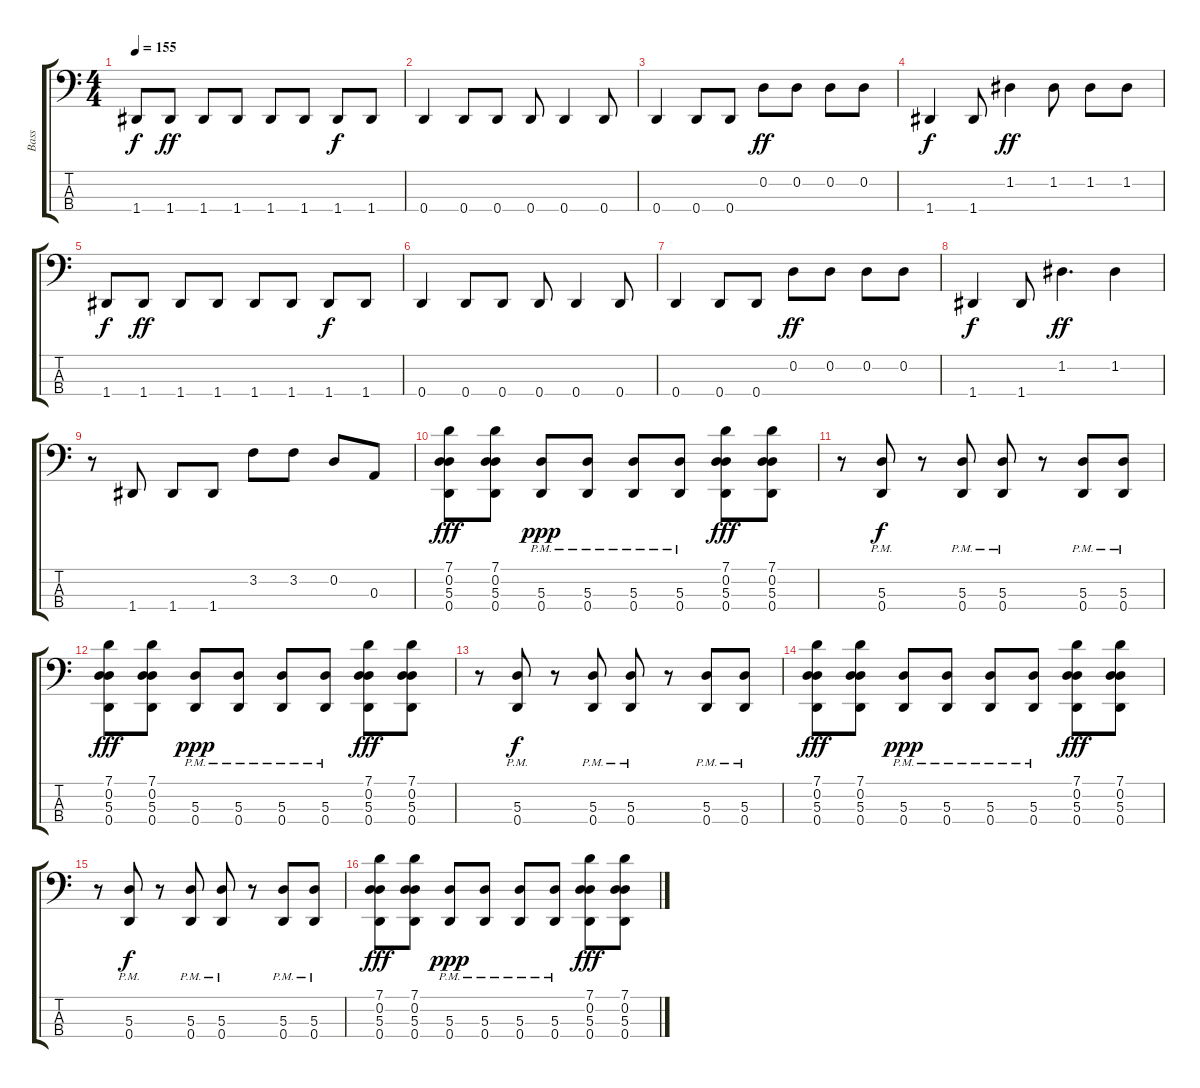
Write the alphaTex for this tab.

\track ("Bass                " "Bass      ") {instrument electricbasspick}
\staff {score tabs}
\tuning (G2 D2 A1 D1) {hide}
\ts (4 4)
\tempo 155
\clef f4
\ks c
1.4.8{dy f} 1.4.8{dy ff} 1.4.8 1.4.8 1.4.8 1.4.8 1.4.8{dy f} 1.4.8 |
0.4.4 0.4.8 0.4.8 0.4.8 0.4.4 0.4.8 |
0.4.4 0.4.8 0.4.8 0.2.8{dy ff} 0.2.8 0.2.8 0.2.8 |
1.4.4{dy f} 1.4.8 1.2.4{dy ff} 1.2.8 1.2.8 1.2.8 |
1.4.8{dy f} 1.4.8{dy ff} 1.4.8 1.4.8 1.4.8 1.4.8 1.4.8{dy f} 1.4.8 |
0.4.4 0.4.8 0.4.8 0.4.8 0.4.4 0.4.8 |
0.4.4 0.4.8 0.4.8 0.2.8{dy ff} 0.2.8 0.2.8 0.2.8 |
1.4.4{dy f} 1.4.8 1.2.4{d dy ff} 1.2.4 |
r.8 1.4.8 1.4.8 1.4.8 3.2.8 3.2.8 0.2.8 0.3.8 |
(7.1 0.2 5.3 0.4).8{dy fff} (7.1 0.2 5.3 0.4).8 (5.3{pm} 0.4{pm}).8{dy ppp} (5.3{pm} 0.4{pm}).8 (5.3{pm} 0.4{pm}).8 (5.3{pm} 0.4{pm}).8 (7.1 0.2 5.3 0.4).8{dy fff} (7.1 0.2 5.3 0.4).8 |
r.8 (5.3{pm} 0.4{pm}).8{dy f} r.8 (5.3{pm} 0.4{pm}).8 (5.3{pm} 0.4{pm}).8 r.8 (5.3{pm} 0.4{pm}).8 (5.3{pm} 0.4{pm}).8 |
(7.1 0.2 5.3 0.4).8{dy fff} (7.1 0.2 5.3 0.4).8 (5.3{pm} 0.4{pm}).8{dy ppp} (5.3{pm} 0.4{pm}).8 (5.3{pm} 0.4{pm}).8 (5.3{pm} 0.4{pm}).8 (7.1 0.2 5.3 0.4).8{dy fff} (7.1 0.2 5.3 0.4).8 |
r.8 (5.3{pm} 0.4{pm}).8{dy f} r.8 (5.3{pm} 0.4{pm}).8 (5.3{pm} 0.4{pm}).8 r.8 (5.3{pm} 0.4{pm}).8 (5.3{pm} 0.4{pm}).8 |
(7.1 0.2 5.3 0.4).8{dy fff} (7.1 0.2 5.3 0.4).8 (5.3{pm} 0.4{pm}).8{dy ppp} (5.3{pm} 0.4{pm}).8 (5.3{pm} 0.4{pm}).8 (5.3{pm} 0.4{pm}).8 (7.1 0.2 5.3 0.4).8{dy fff} (7.1 0.2 5.3 0.4).8 |
r.8 (5.3{pm} 0.4{pm}).8{dy f} r.8 (5.3{pm} 0.4{pm}).8 (5.3{pm} 0.4{pm}).8 r.8 (5.3{pm} 0.4{pm}).8 (5.3{pm} 0.4{pm}).8 |
(7.1 0.2 5.3 0.4).8{dy fff} (7.1 0.2 5.3 0.4).8 (5.3{pm} 0.4{pm}).8{dy ppp} (5.3{pm} 0.4{pm}).8 (5.3{pm} 0.4{pm}).8 (5.3{pm} 0.4{pm}).8 (7.1 0.2 5.3 0.4).8{dy fff} (7.1 0.2 5.3 0.4).8
